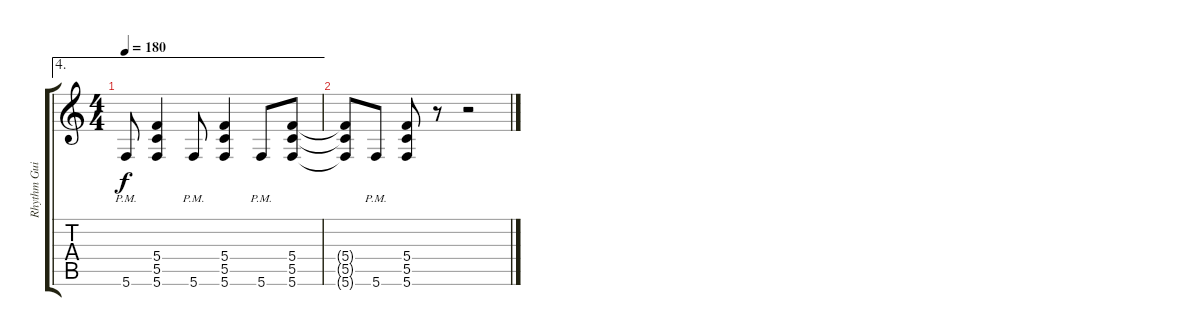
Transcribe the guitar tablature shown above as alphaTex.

\track ("Rhythm Guitar 1" "Rhythm Gui") {instrument distortionguitar}
\staff {score tabs}
\tuning (D4 A3 F3 C3 G2 C2) {hide}
\ae 4
\ts (4 4)
\tempo 180
\clef g2
\ks c
5.6{pm}.8{dy f} (5.4 5.5 5.6).4 5.6{pm}.8 (5.4 5.5 5.6).4 5.6{pm}.8 (5.4 5.5 5.6).8 |
(5.4{t} 5.5{t} 5.6{t}).8 5.6{pm}.8 (5.4 5.5 5.6).8 r.8 r.2
